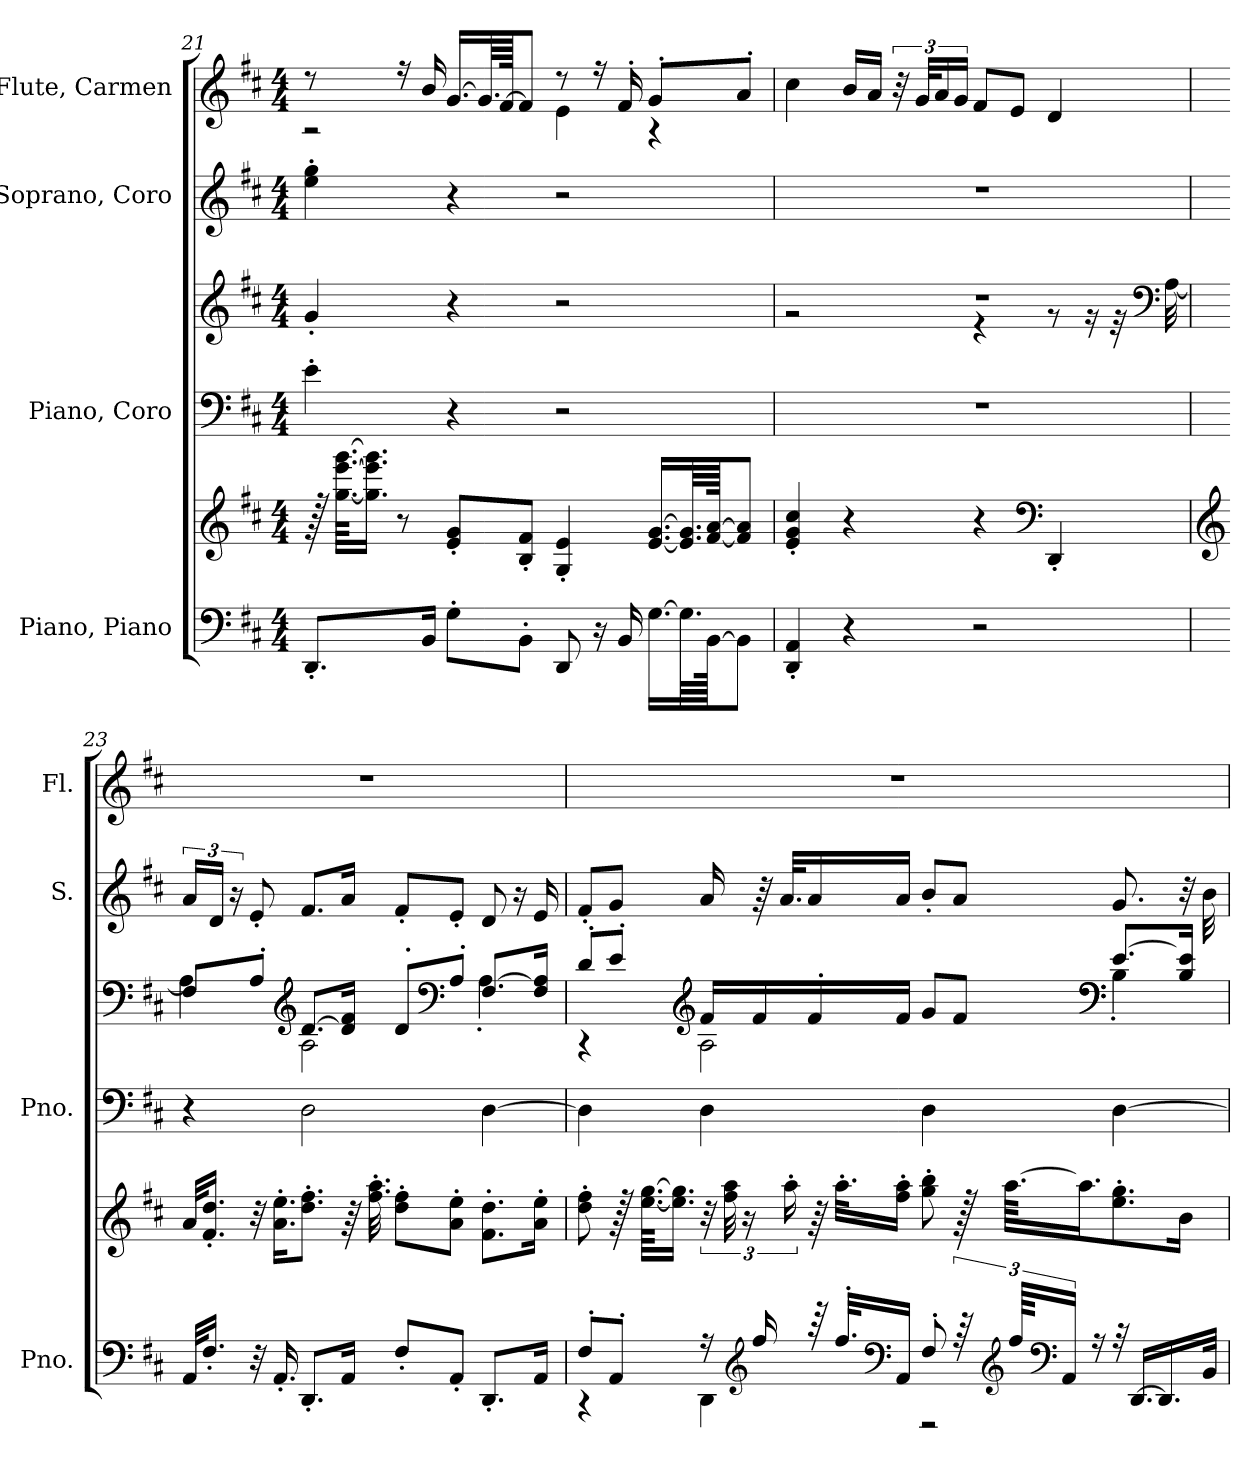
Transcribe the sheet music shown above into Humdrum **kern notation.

**kern	**kern	**kern	**kern	**kern	**kern
*part4	*part4	*part3	*part3	*part2	*part1
*staff6	*staff5	*staff4	*staff3	*staff2	*staff1
*I"Piano, Piano	*	*I"Piano, Coro	*	*I"Soprano, Coro	*I"Flute, Carmen
*I'Pno.	*	*I'Pno.	*	*I'S.	*I'Fl.
!!LO:PB:g=z
*clefF4	*clefG2	*clefF4	*clefG2	*clefG2	*clefG2
*k[f#c#]	*k[f#c#]	*k[f#c#]	*k[f#c#]	*k[f#c#]	*k[f#c#]
*M4/4	*M4/4	*M4/4	*M4/4	*M4/4	*M4/4
=21	=21	=21	=21	=21	=21
*	*	*	*	*	*^
8.DD'/L	128r	4e'\	4g'/	4ee\' 4gg\'	8r	2r
.	[64.gg\ [64.eee\ [64.ggg\KKLL	.	.	.	.	.
.	16.gg\] 16.eee\] 16.ggg\]JJ	.	.	.	.	.
.	8r	.	.	.	16r	.
16BB/Jk	.	.	.	.	16b/	.
8G'\L	8e/' 8g/'L	4r	4r	4r	[16.g/LL	.
.	.	.	.	.	64.g/LL]	.
.	.	.	.	.	[128f#/JJJK	.
8BB'\J	8B/' 8f#/'J	.	.	.	8f#/J]	.
8DD/	4G/' 4e/'	2r	2r	2r	8r	4e\
16r	.	.	.	.	16r	.
16BB/	.	.	.	.	16f#'/	.
[16.G\LL	[16.e/ [16.g/LL	.	.	.	8g'/L	4r
64.G\LL]	64.e/] 64.g/]LL	.	.	.	.	.
[128BB\JJJK	[128f#/ [128a/JJJK	.	.	.	.	.
8BB\J]	8f#/] 8a/]J	.	.	.	8a'/J	.
*	*	*	*	*	*v	*v
=22	=22	=22	=22	=22	=22
*	*	*	*^	*	*
4DD/' 4AA/'	4e/' 4g/' 4cc#/'	1r	1r	2r	1r	4cc#\
4r	4r	.	.	.	.	16b/LL
.	.	.	.	.	.	16a/JJ
.	.	.	.	.	.	48r
.	.	.	.	.	.	48g/KLL
.	.	.	.	.	.	24a/
.	.	.	.	.	.	24g/JJ
2r	4r	.	.	4r	.	8f#/L
.	.	.	.	.	.	8e/J
*	*clefF4	*	*	*	*	*
.	4DD'/	.	.	8r	.	4d/
.	.	.	.	16r	.	.
.	.	.	.	32r	.	.
*	*	*	*clefF4	*	*	*
.	.	.	.	[32A\	.	.
!!LO:LB:g=z
=23	=23	=23	=23	=23	=23	=23
*	*clefG2	*	*	*	*	*
32AA/KLL	32a/KLL	4r	8F#/L	4A\]	24a/LL	1r
16.F#'/JJ	16.f#/' 16.dd/'JJ	.	.	.	.	.
.	.	.	.	.	24d/JJ	.
.	.	.	.	.	24r	.
32r	32r	.	8A'/J	.	8e'/	.
16.AA'/	16.a\' 16.ee\'KL	.	.	.	.	.
*	*	*	*clefG2	*	*	*
8.DD'/L	8.dd\' 8.ff#\'J	2D\	[8.d/L	2A\	8.f#/L	.
16AA/Jk	64r	.	16d/] 16f#/Jk	.	16a/Jk	.
.	32.ff#\' 32.aa\'	.	.	.	.	.
8F#'/L	8dd\' 8ff#\'L	.	8d'/L	.	8f#'/L	.
*	*	*	*clefF4	*	*	*
8AA'/J	8a\' 8ee\'J	.	8A'/J	.	8e'/J	.
8.DD'/L	8.f#\' 8.dd\'L	[4D\	[8.F#/L	4A'\	8d/	.
.	.	.	.	.	16r	.
16AA/Jk	16a\' 16ee\'Jk	.	16F#/] 16A/Jk	.	16e/	.
!!LO:PB:g=z
=24	=24	=24	=24	=24	=24	=24
*^	*	*	*	*	*	*
8F#'/L	4r	8dd\' 8ff#\'	4D\]	8d'/L	4r	8f#'/L	1r
8AA'/J	.	128r	.	8e'/J	.	8g/J	.
.	.	[64.ee\ [64.gg\KKLL	.	.	.	.	.
.	.	16.ee\] 16.gg\]JJ	.	.	.	.	.
*	*	*	*	*clefG2	*	*	*
16r	4DD\	48r	4D\	16f#/LL	2A\	16a/	.
.	.	48ff#\ 48aa\	.	.	.	.	.
.	.	24r	.	.	.	.	.
*clefG2	*	*	*	*	*	*	*
16ff#/	.	.	.	16f#/	.	64r	.
.	.	.	.	.	.	32.a/KLL	.
.	.	24aa'\	.	.	.	.	.
64r	.	64r	.	16f#'/	.	16a/	.
32.ff#'/KLL	.	32.aa'\KLL	.	.	.	.	.
*clefF4	*	*	*	*	*	*	*
16AA/JJ	.	16ff#\' 16aa\'JJ	.	16f#/JJ	.	16a/JJ	.
8F#'/	2r	8gg\' 8bb\'	4D\	8g/L	.	8b'/L	.
96r	.	128r	.	8f#/J	.	8a/J	.
.	.	[64.aa\KKLL	.	.	.	.	.
*clefG2	*	*	*	*	*	*	*
96ff#/KKLL	.	.	.	.	.	.	.
*clefF4	*	*	*	*	*	*	*
24AA/JJ	.	.	.	.	.	.	.
.	.	16.aa\J]	.	.	.	.	.
16r	.	.	.	.	.	.	.
*	*	*	*	*clefF4	*	*	*
32r	.	8.ee\' 8.gg\'	[4D\	[8.e/L	4B'\	8.g/	.
[16.DD/LL	.	.	.	.	.	.	.
16.DD/]	.	.	.	.	.	.	.
.	.	16b\Jk	.	16B/ 16e/]Jk	.	32r	.
32BB/JJk	.	.	.	.	.	32b\	.
*v	*v	*	*	*v	*v	*	*
=	=	=	=	=	=
*-	*-	*-	*-	*-	*-
